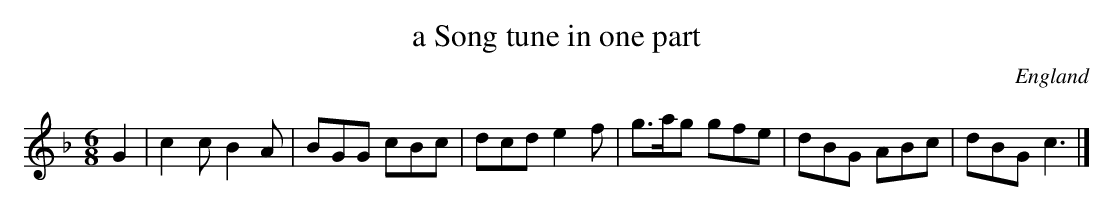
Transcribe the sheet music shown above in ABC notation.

X:1
T:a Song tune in one part
L:1/8
M:6/8
O:England
K:C mixolydian
G2 | c2c B2A | BGG cBc | dcd e2f | g>ag gfe | dBG ABc | dBG c3 |]
